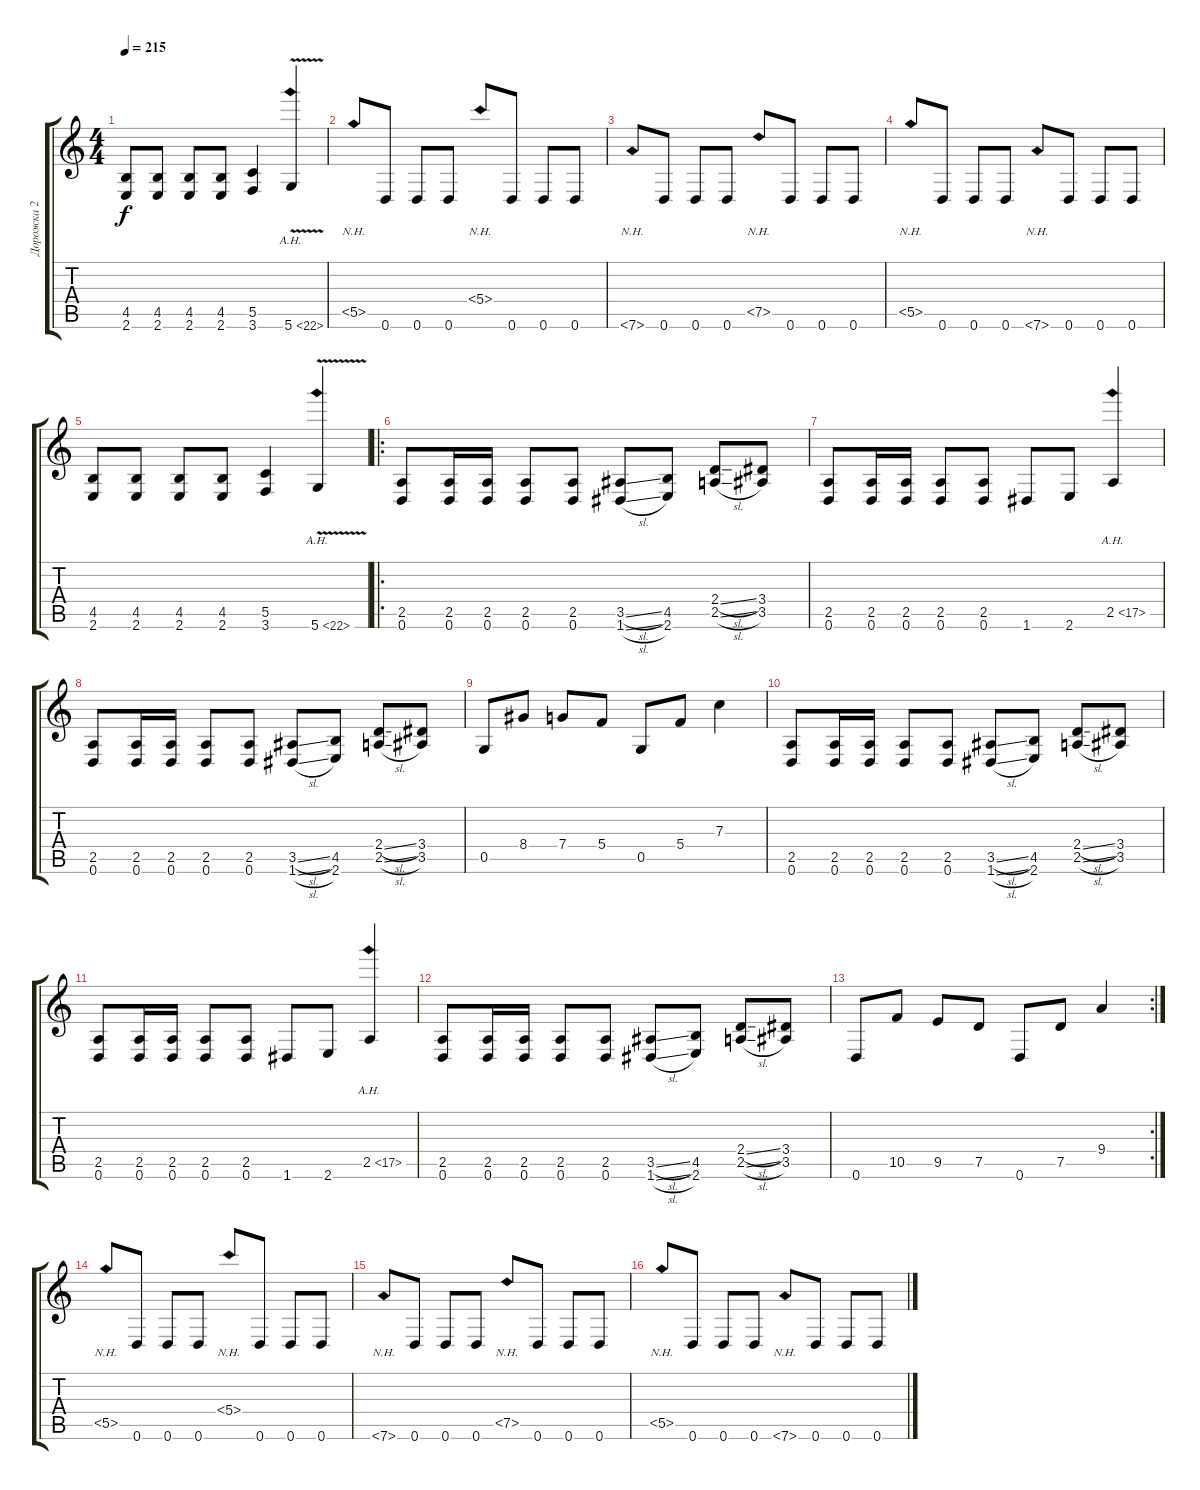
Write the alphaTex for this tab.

\track ("Дорожка 2" "Дорожка 2") {instrument overdrivenguitar}
\staff {score tabs}
\tuning (D4 A3 F3 C3 G2 D2) {hide}
\ts (4 4)
\tempo 215
\clef g2
\ks c
(4.5 2.6).8{dy f} (4.5 2.6).8 (4.5 2.6).8 (4.5 2.6).8 (5.5 3.6).4 5.6{ah 17 v}.4 |
5.5{nh}.8 0.6.8 0.6.8 0.6.8 5.4{nh}.8 0.6.8 0.6.8 0.6.8 |
7.6{nh}.8 0.6.8 0.6.8 0.6.8 7.5{nh}.8 0.6.8 0.6.8 0.6.8 |
5.5{nh}.8 0.6.8 0.6.8 0.6.8 7.6{nh}.8 0.6.8 0.6.8 0.6.8 |
(4.5 2.6).8 (4.5 2.6).8 (4.5 2.6).8 (4.5 2.6).8 (5.5 3.6).4 5.6{ah 17 v}.4 |
\ro
(2.5 0.6).8 (2.5 0.6).16 (2.5 0.6).16 (2.5 0.6).8 (2.5 0.6).8 (3.5{sl} 1.6{sl}).8 (4.5 2.6).8 (2.4{sl} 2.5{sl}).8 (3.4 3.5).8 |
(2.5 0.6).8 (2.5 0.6).16 (2.5 0.6).16 (2.5 0.6).8 (2.5 0.6).8 1.6.8 2.6.8 2.5{ah 15}.4 |
(2.5 0.6).8 (2.5 0.6).16 (2.5 0.6).16 (2.5 0.6).8 (2.5 0.6).8 (3.5{sl} 1.6{sl}).8 (4.5 2.6).8 (2.4{sl} 2.5{sl}).8 (3.4 3.5).8 |
0.5.8 8.4.8 7.4.8 5.4.8 0.5.8 5.4.8 7.3.4 |
(2.5 0.6).8 (2.5 0.6).16 (2.5 0.6).16 (2.5 0.6).8 (2.5 0.6).8 (3.5{sl} 1.6{sl}).8 (4.5 2.6).8 (2.4{sl} 2.5{sl}).8 (3.4 3.5).8 |
(2.5 0.6).8 (2.5 0.6).16 (2.5 0.6).16 (2.5 0.6).8 (2.5 0.6).8 1.6.8 2.6.8 2.5{ah 15}.4 |
(2.5 0.6).8 (2.5 0.6).16 (2.5 0.6).16 (2.5 0.6).8 (2.5 0.6).8 (3.5{sl} 1.6{sl}).8 (4.5 2.6).8 (2.4{sl} 2.5{sl}).8 (3.4 3.5).8 |
\rc 2
0.6.8 10.5.8 9.5.8 7.5.8 0.6.8 7.5.8 9.4.4 |
5.5{nh}.8 0.6.8 0.6.8 0.6.8 5.4{nh}.8 0.6.8 0.6.8 0.6.8 |
7.6{nh}.8 0.6.8 0.6.8 0.6.8 7.5{nh}.8 0.6.8 0.6.8 0.6.8 |
5.5{nh}.8 0.6.8 0.6.8 0.6.8 7.6{nh}.8 0.6.8 0.6.8 0.6.8
